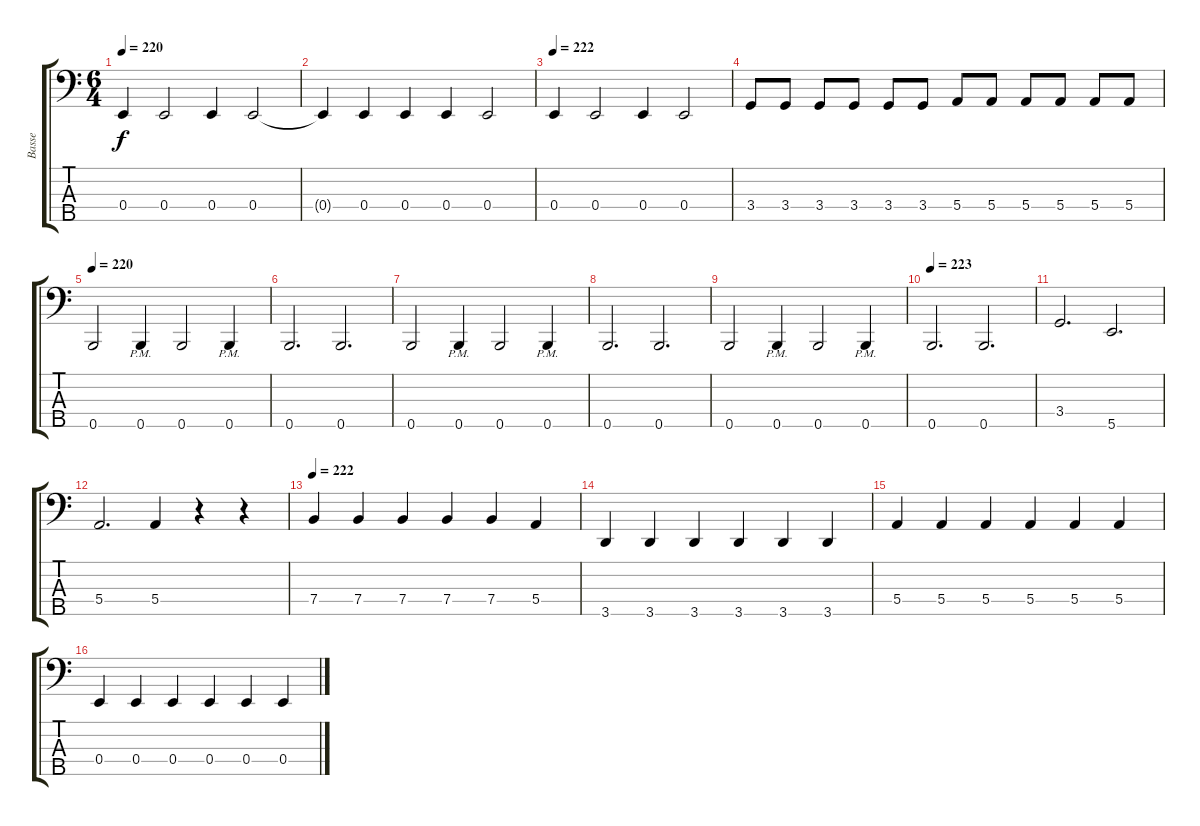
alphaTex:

\track ("Basse" "Basse") {instrument electricbasspick}
\staff {score tabs}
\tuning (G2 D2 A1 E1 B0) {hide}
\ts (6 4)
\tempo 220
\clef f4
\ks c
0.4.4{dy f} 0.4.2 0.4.4 0.4.2 |
0.4{t}.4 0.4.4 0.4.4 0.4.4 0.4.2 |
\tempo 222
0.4.4 0.4.2 0.4.4 0.4.2 |
3.4.8 3.4.8 3.4.8 3.4.8 3.4.8 3.4.8 5.4.8 5.4.8 5.4.8 5.4.8 5.4.8 5.4.8 |
\tempo 220
0.5.2 0.5{pm}.4 0.5.2 0.5{pm}.4 |
0.5.2{d} 0.5.2{d} |
0.5.2 0.5{pm}.4 0.5.2 0.5{pm}.4 |
0.5.2{d} 0.5.2{d} |
0.5.2 0.5{pm}.4 0.5.2 0.5{pm}.4 |
\tempo 223
0.5.2{d} 0.5.2{d} |
3.4.2{d} 5.5.2{d} |
5.4.2{d} 5.4.4 r.4 r.4 |
\tempo 222
7.4.4 7.4.4 7.4.4 7.4.4 7.4.4 5.4.4 |
3.5.4 3.5.4 3.5.4 3.5.4 3.5.4 3.5.4 |
5.4.4 5.4.4 5.4.4 5.4.4 5.4.4 5.4.4 |
0.4.4 0.4.4 0.4.4 0.4.4 0.4.4 0.4.4
